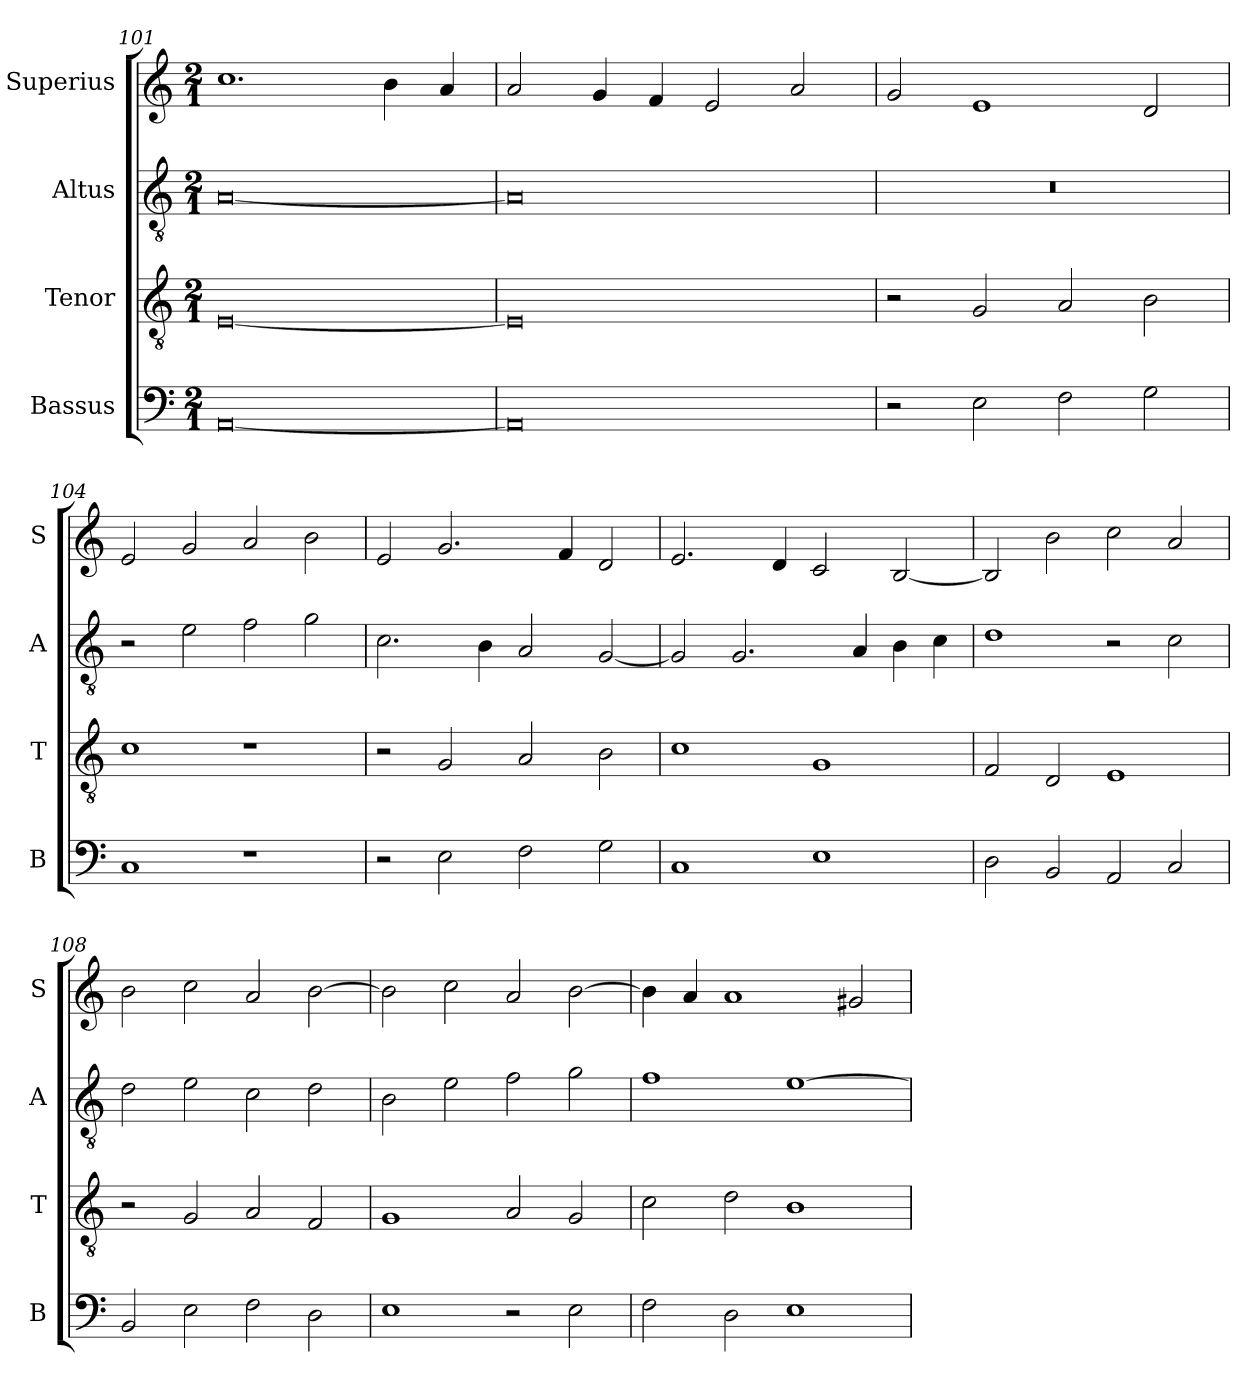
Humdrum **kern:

**kern	**kern	**kern	**kern
*part4	*part3	*part2	*part1
*staff4	*staff3	*staff2	*staff1
*I"Bassus	*I"Tenor	*I"Altus	*I"Superius
*I'B	*I'T	*I'A	*I'S
*clefF4	*clefGv2	*clefGv2	*clefG2
*k[]	*k[]	*k[]	*k[]
*M2/1	*M2/1	*M2/1	*M2/1
=101	=101	=101	=101
[0AA	[0E	[0A	1.cc
.	.	.	4b\
.	.	.	4a/
=102	=102	=102	=102
0AA]	0E]	0A]	2a/
.	.	.	4g/
.	.	.	4f/
.	.	.	2e/
.	.	.	2a/
=103	=103	=103	=103
2r	2r	0r	2g/
2E\	2G/	.	1e
2F\	2A/	.	.
2G\	2B\	.	2d/
=104	=104	=104	=104
1C	1c	2r	2e/
.	.	2e\	2g/
1r	1r	2f\	2a/
.	.	2g\	2b\
=105	=105	=105	=105
2r	2r	2.c\	2e/
2E\	2G/	.	2.g/
.	.	4B\	.
2F\	2A/	2A/	.
.	.	.	4f/
2G\	2B\	[2G/	2d/
=106	=106	=106	=106
1C	1c	2G/]	2.e/
.	.	2.G/	.
.	.	.	4d/
1E	1G	.	2c/
.	.	4A/	.
.	.	4B\	[2B/
.	.	4c\	.
=107	=107	=107	=107
2D\	2F/	1d	2B/]
2BB/	2D/	.	2b\
2AA/	1E	2r	2cc\
2C/	.	2c\	2a/
=108	=108	=108	=108
2BB/	2r	2d\	2b\
2E\	2G/	2e\	2cc\
2F\	2A/	2c\	2a/
2D\	2F/	2d\	[2b\
=109	=109	=109	=109
1E	1G	2B\	2b\]
.	.	2e\	2cc\
2r	2A/	2f\	2a/
2E\	2G/	2g\	[2b\
=110	=110	=110	=110
2F\	2c\	1f	4b\]
.	.	.	4a/
2D\	2d\	.	1a
1E	1B	[1e	.
.	.	.	2g#X/
=	=	=	=
*-	*-	*-	*-
